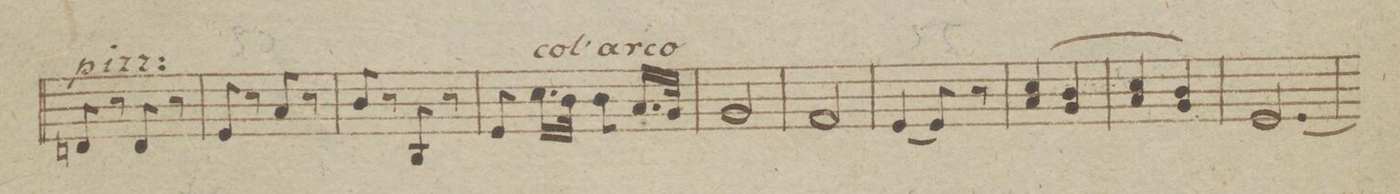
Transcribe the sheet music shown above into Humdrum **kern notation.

**kern	**dynam
*I"Viola	*
*clefC3	*
*k[b-e-]	*
*M2/4	*
8En/	.
8r	.
8E/	.
8r	.
=49	=49
8F/	.
8r	.
8B-/	.
8r	.
=50	=50
8c/	.
8r	.
8C/	.
8r	.
=51	=51
8F/	.
16.d\LL	.
32c\JJk	.
8c\	.
16.B-/LL	.
32A/JJk	.
=52	=52
2A/	.
=53	=53
2G/	.
=54	=54
[4F/	.
8F/]	.
8r	.
=55	=55
(>4B-/ 4d	.
4A/ 4c	.
=56	=56
4B-/ 4d	.
4A/) 4c	.
=57	=57
(2F/	.
=58	=58
*-	*-
